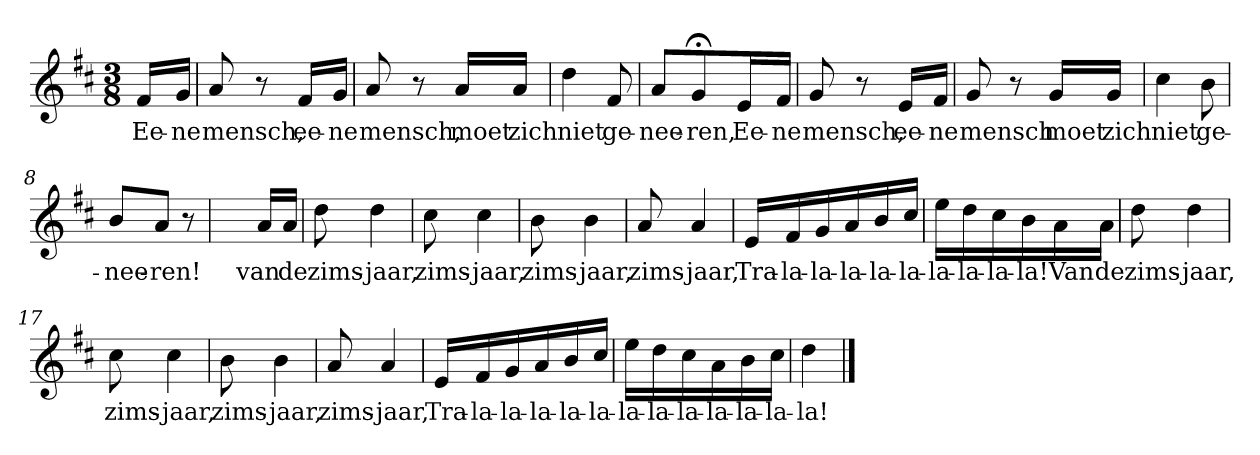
**kern	**text
*part1	*part1
*staff1	*staff1
*clefG2	*
*k[f#c#]	*
*D:	*
*M3/8	*
*MM120	*
=	=
16f#/LL	Ee-
16g/JJ	-ne
=1	=1
8a	mensch,
8r	.
16f#/LL	ee-
16g/JJ	-ne
=2	=2
8a	mensch,
8r	.
16a/LL	moet
16a/JJ	zich
=3	=3
4dd	niet
8f#	ge-
=4	=4
8a/L	-nee-
8g;</	-ren,
16e/L	Ee-
16f#/JJ	-ne
=5	=5
8g	mensch,
8r	.
16e/LL	ee-
16f#/JJ	-ne
=6	=6
8g	mensch
8r	.
16g/LL	moet
16g/JJ	zich
=7	=7
4cc#	niet
8b	ge-
=8	=8
8b/L	-nee-
8a/J	-ren!
8r	.
=9	=9
4ryy	.
16a/LL	van
16a/JJ	de
=10	=10
8dd	zims-
4dd	-jaar,
=11	=11
8cc#	zims-
4cc#	-jaar,
=12	=12
8b	zims-
4b	-jaar,
=13	=13
8a	zims-
4a	-jaar,
=14	=14
16e/LL	Tra-
16f#/	-la-
16g/	-la-
16a/	-la-
16b/	-la-
16cc#/JJ	-la-
=15	=15
16ee\LL	-la-
16dd\	-la-
16cc#\	-la-
16b\	-la!
16a\	Van
16a\JJ	de
=16	=16
8dd	zims-
4dd	-jaar,
=17	=17
8cc#	zims-
4cc#	-jaar,
=18	=18
8b	zims-
4b	-jaar,
=19	=19
8a	zims-
4a	-jaar,
=20	=20
16e/LL	Tra-
16f#/	-la-
16g/	-la-
16a/	-la-
16b/	-la-
16cc#/JJ	-la-
=21	=21
16ee\LL	-la-
16dd\	-la-
16cc#\	-la-
16a\	-la-
16b\	-la-
16cc#\JJ	-la-
=22	=22
4dd	-la!
==	==
*-	*-
